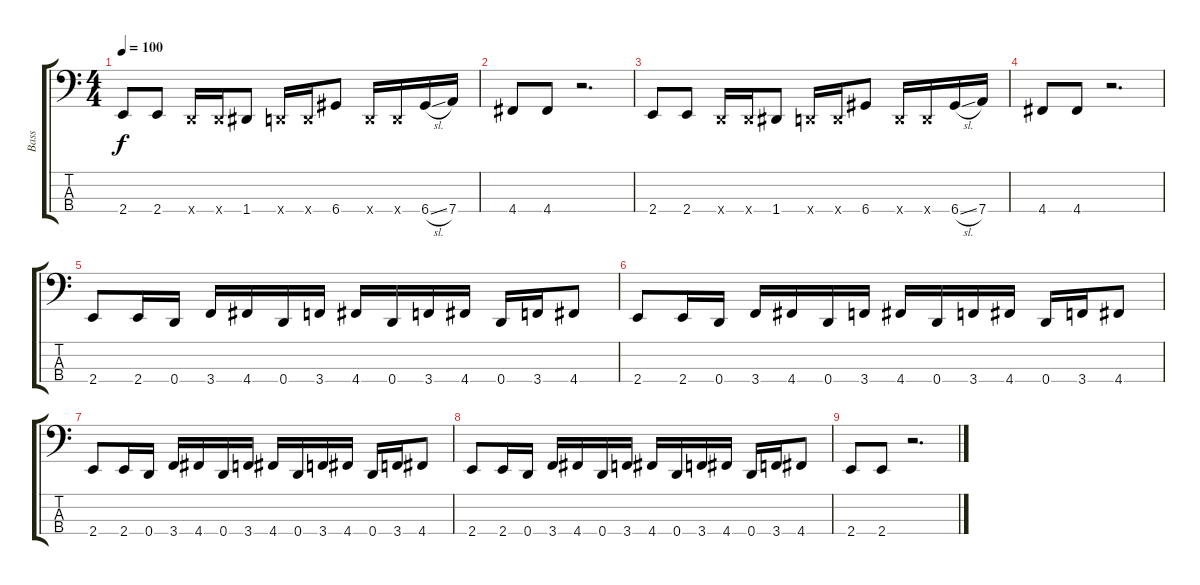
\track ("Bass" "Bass") {instrument electricbasspick}
\staff {score tabs}
\tuning (G2 D2 A1 D1) {hide}
\ts (4 4)
\tempo 100
\clef f4
\ks c
2.4.8{dy f instrument electricbasspick} 2.4.8 0.4{x}.16 0.4{x}.16 1.4.8 0.4{x}.16 0.4{x}.16 6.4.8 0.4{x}.16 0.4{x}.16 6.4{sl}.16 7.4.16 |
4.4.8 4.4.8 r.2{d} |
2.4.8{instrument electricbasspick} 2.4.8 0.4{x}.16 0.4{x}.16 1.4.8 0.4{x}.16 0.4{x}.16 6.4.8 0.4{x}.16 0.4{x}.16 6.4{sl}.16 7.4.16 |
4.4.8 4.4.8 r.2{d} |
2.4.8 2.4.16 0.4.16 3.4.16 4.4.16 0.4.16 3.4.16 4.4.16 0.4.16 3.4.16 4.4.16 0.4.16 3.4.16 4.4.8 |
2.4.8 2.4.16 0.4.16 3.4.16 4.4.16 0.4.16 3.4.16 4.4.16 0.4.16 3.4.16 4.4.16 0.4.16 3.4.16 4.4.8 |
2.4.8 2.4.16 0.4.16 3.4.16 4.4.16 0.4.16 3.4.16 4.4.16 0.4.16 3.4.16 4.4.16 0.4.16 3.4.16 4.4.8 |
2.4.8 2.4.16 0.4.16 3.4.16 4.4.16 0.4.16 3.4.16 4.4.16 0.4.16 3.4.16 4.4.16 0.4.16 3.4.16 4.4.8 |
2.4.8 2.4.8 r.2{d}
